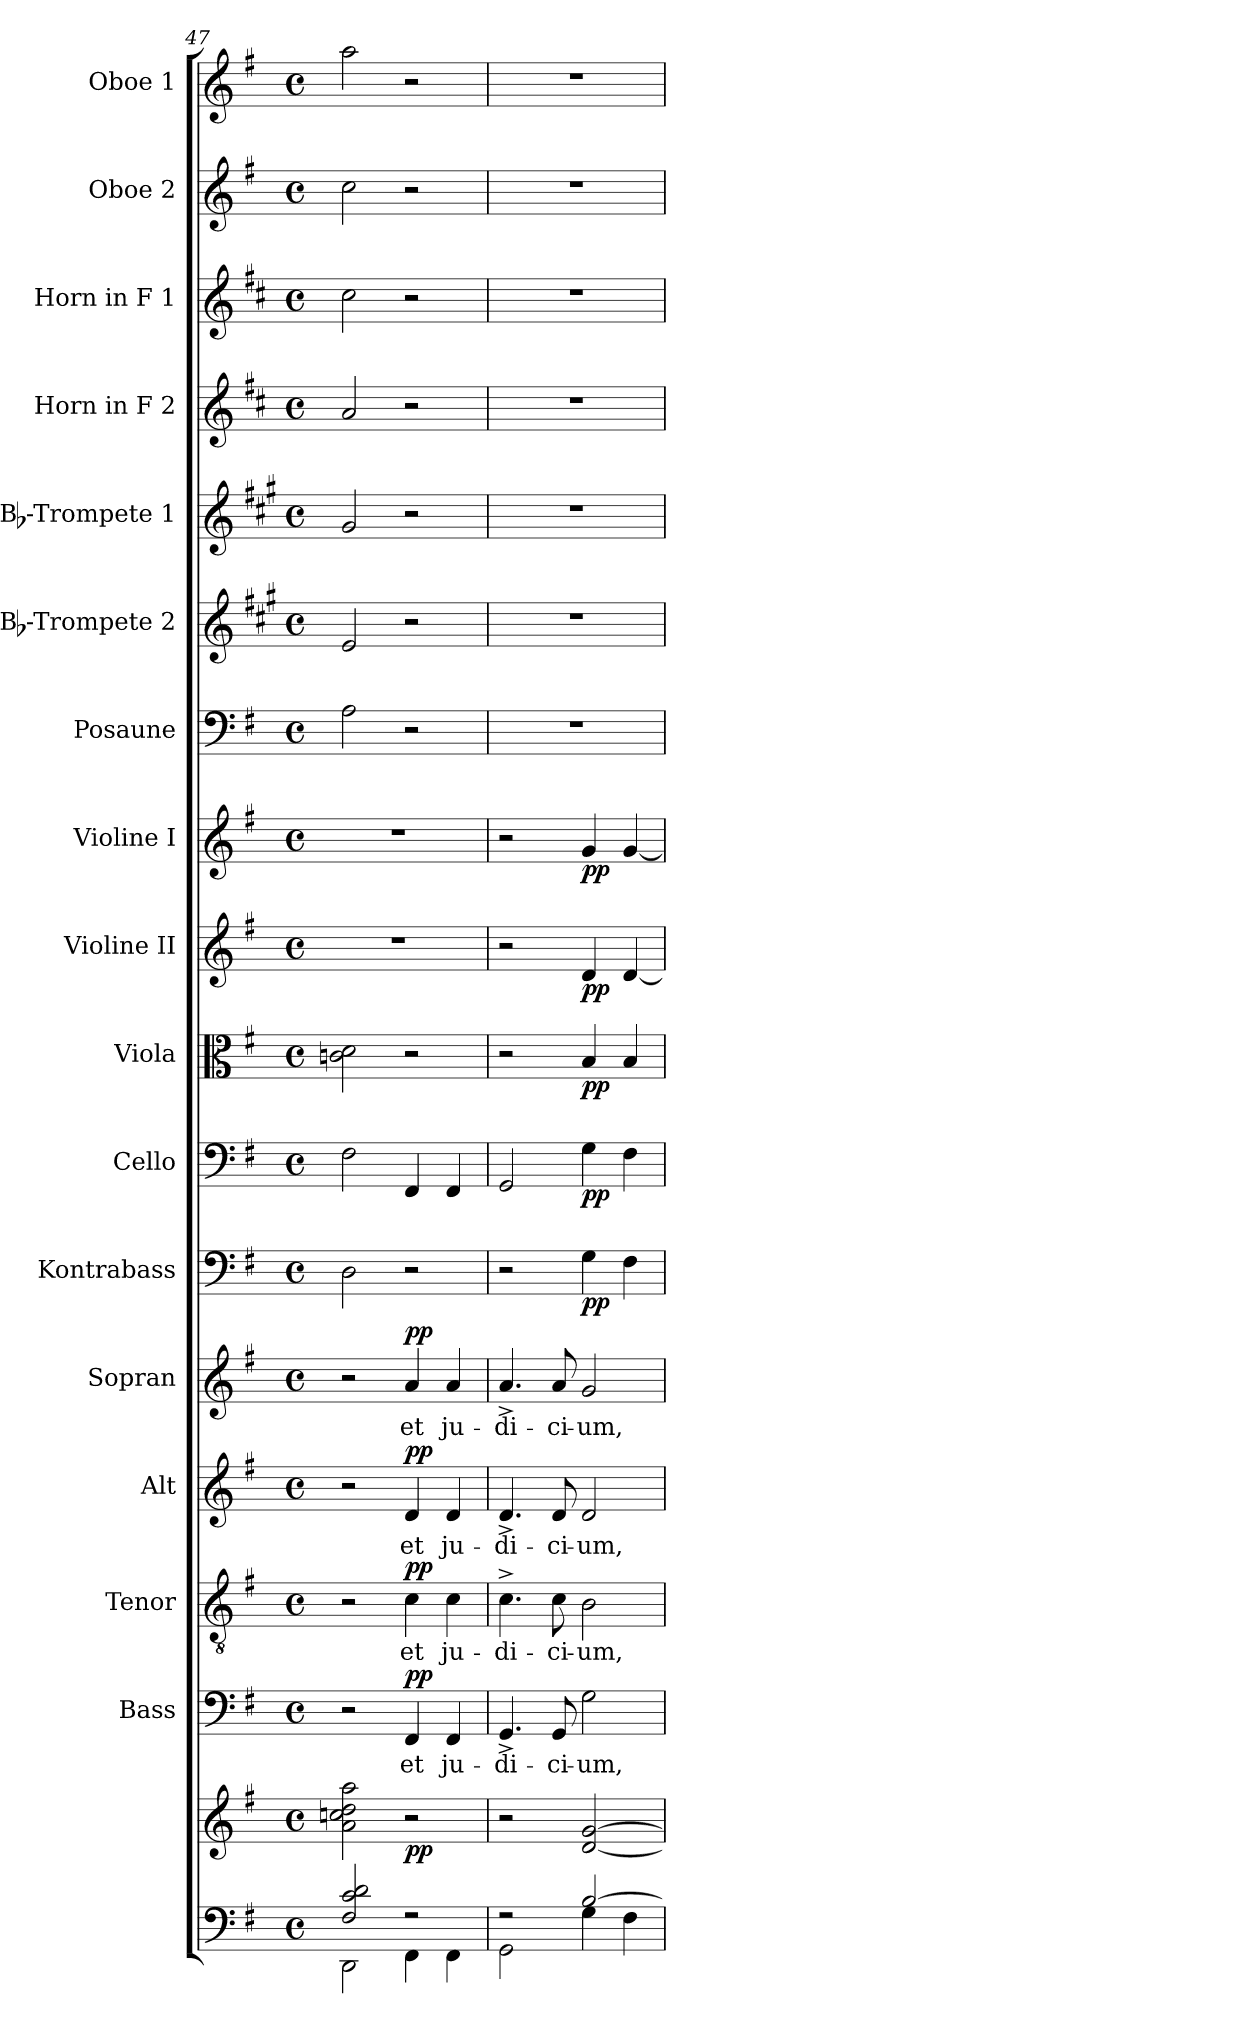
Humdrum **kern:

**kern	**kern	**dynam	**kern	**text	**dynam	**kern	**text	**dynam	**kern	**text	**dynam	**kern	**text	**dynam	**kern	**dynam	**kern	**dynam	**kern	**dynam	**kern	**dynam	**kern	**dynam	**kern	**kern	**kern	**kern	**kern	**kern	**kern
*part17	*part17	*part17	*part16	*part16	*part16	*part15	*part15	*part15	*part14	*part14	*part14	*part13	*part13	*part13	*part12	*part12	*part11	*part11	*part10	*part10	*part9	*part9	*part8	*part8	*part7	*part6	*part5	*part4	*part3	*part2	*part1
*staff18	*staff17	*staff17/18	*staff16	*staff16	*staff16	*staff15	*staff15	*staff15	*staff14	*staff14	*staff14	*staff13	*staff13	*staff13	*staff12	*staff12	*staff11	*staff11	*staff10	*staff10	*staff9	*staff9	*staff8	*staff8	*staff7	*staff6	*staff5	*staff4	*staff3	*staff2	*staff1
*	*	*	*I"Bass	*	*	*I"Tenor	*	*	*I"Alt	*	*	*I"Sopran	*	*	*I"Kontrabass	*	*I"Cello	*	*I"Viola	*	*I"Violine II	*	*I"Violine I	*	*I"Posaune	*I"Bb-Trompete 2	*I"Bb-Trompete 1	*I"Horn in F 2	*I"Horn in F 1	*I"Oboe 2	*I"Oboe 1
*	*	*	*I'B.	*	*	*I'T.	*	*	*I'A.	*	*	*I'S.	*	*	*I'Kb.	*	*	*	*I'Vla.	*	*I'Vl. II	*	*I'Vl. I	*	*I'Pos.	*I'Bb Trp. 2	*I'Bb Trp. 1	*	*	*I'Ob. 2	*I'Ob. 1
*clefF4	*clefG2	*	*clefF4	*	*	*clefGv2	*	*	*clefG2	*	*	*clefG2	*	*	*clefF4	*	*clefF4	*	*clefC3	*	*clefG2	*	*clefG2	*	*clefF4	*clefG2	*clefG2	*clefG2	*clefG2	*clefG2	*clefG2
*	*	*	*	*	*	*	*	*	*	*	*	*	*	*	*ITrd7c12	*	*	*	*	*	*	*	*	*	*	*ITrd1c2	*ITrd1c2	*ITrd4c7	*ITrd4c7	*	*
*k[f#]	*k[f#]	*	*k[f#]	*	*	*k[f#]	*	*	*k[f#]	*	*	*k[f#]	*	*	*k[f#]	*	*k[f#]	*	*k[f#]	*	*k[f#]	*	*k[f#]	*	*k[f#]	*k[f#]	*k[f#]	*k[f#]	*k[f#]	*k[f#]	*k[f#]
*G:	*G:	*	*G:	*	*	*G:	*	*	*G:	*	*	*G:	*	*	*G:	*	*G:	*	*G:	*	*G:	*	*G:	*	*G:	*G:	*G:	*G:	*G:	*G:	*G:
*M4/4	*M4/4	*	*M4/4	*	*	*M4/4	*	*	*M4/4	*	*	*M4/4	*	*	*M4/4	*	*M4/4	*	*M4/4	*	*M4/4	*	*M4/4	*	*M4/4	*M4/4	*M4/4	*M4/4	*M4/4	*M4/4	*M4/4
*met(c)	*met(c)	*	*met(c)	*	*	*met(c)	*	*	*met(c)	*	*	*met(c)	*	*	*met(c)	*	*met(c)	*	*met(c)	*	*met(c)	*	*met(c)	*	*met(c)	*met(c)	*met(c)	*met(c)	*met(c)	*met(c)	*met(c)
=47	=47	=47	=47	=47	=47	=47	=47	=47	=47	=47	=47	=47	=47	=47	=47	=47	=47	=47	=47	=47	=47	=47	=47	=47	=47	=47	=47	=47	=47	=47	=47
*^	*	*	*	*	*	*	*	*	*	*	*	*	*	*	*	*	*	*	*	*	*	*	*	*	*	*	*	*	*	*	*
2F#/ 2c/ 2d/	2DD\	2a\ 2ccn\ 2dd\ 2aa\	.	2r	.	.	2r	.	.	2r	.	.	2r	.	.	2DD\	.	2F#\	.	2cn\ 2d\	.	1r	.	1r	.	2A\	2d/	2f#/	2d/	2f#\	2cc\	2aa\
!	!	!	!LO:DY:b	!	!LO:LY:b	!LO:DY:a	!	!LO:LY:b	!LO:DY:a	!	!LO:LY:b	!LO:DY:a	!	!LO:LY:b	!LO:DY:a	!	!	!	!	!	!	!	!	!	!	!	!	!	!	!	!	!
2rF	4FF#\	2r	pp	4FF#/	et	pp	4c\	et	pp	4d/	et	pp	4a/	et	pp	2r	.	4FF#/	.	2r	.	.	.	.	.	2r	2r	2r	2r	2r	2r	2r
!	!	!	!	!	!LO:LY:b	!	!	!LO:LY:b	!	!	!LO:LY:b	!	!	!LO:LY:b	!	!	!	!	!	!	!	!	!	!	!	!	!	!	!	!	!	!
.	4FF#\	.	.	4FF#/	ju-	.	4c\	ju-	.	4d/	ju-	.	4a/	ju-	.	.	.	4FF#/	.	.	.	.	.	.	.	.	.	.	.	.	.	.
=48	=48	=48	=48	=48	=48	=48	=48	=48	=48	=48	=48	=48	=48	=48	=48	=48	=48	=48	=48	=48	=48	=48	=48	=48	=48	=48	=48	=48	=48	=48	=48	=48
!	!	!	!	!	!LO:LY:b	!	!	!LO:LY:b	!	!	!LO:LY:b	!	!	!LO:LY:b	!	!	!	!	!	!	!	!	!	!	!	!	!	!	!	!	!	!
2rF	2GG\	2r	.	4.GG^>/	-di-	.	4.c^>\	-di-	.	4.d^>/	-di-	.	4.a^>/	-di-	.	2r	.	2GG/	.	2r	.	2r	.	2r	.	1r	1r	1r	1r	1r	1r	1r
!	!	!	!	!	!LO:LY:b	!	!	!LO:LY:b	!	!	!LO:LY:b	!	!	!LO:LY:b	!	!	!	!	!	!	!	!	!	!	!	!	!	!	!	!	!	!
.	.	.	.	8GG/	-ci-	.	8c\	-ci-	.	8d/	-ci-	.	8a/	-ci-	.	.	.	.	.	.	.	.	.	.	.	.	.	.	.	.	.	.
!	!	!	!	!	!LO:LY:b	!	!	!LO:LY:b	!	!	!LO:LY:b	!	!	!LO:LY:b	!	!	!LO:DY:b	!	!LO:DY:b	!	!LO:DY:b	!	!LO:DY:b	!	!LO:DY:b	!	!	!	!	!	!	!
[>2B/	4G\	[2d/ [2g/	.	2G\	-um,	.	2B\	-um,	.	2d/	-um,	.	2g/	-um,	.	4GG\	pp	4G\	pp	4B/	pp	4d/	pp	4g/	pp	.	.	.	.	.	.	.
.	4F#\	.	.	.	.	.	.	.	.	.	.	.	.	.	.	4FF#\	.	4F#\	.	4B/	.	[4d/	.	[4g/	.	.	.	.	.	.	.	.
*v	*v	*	*	*	*	*	*	*	*	*	*	*	*	*	*	*	*	*	*	*	*	*	*	*	*	*	*	*	*	*	*	*
=	=	=	=	=	=	=	=	=	=	=	=	=	=	=	=	=	=	=	=	=	=	=	=	=	=	=	=	=	=	=	=
*-	*-	*-	*-	*-	*-	*-	*-	*-	*-	*-	*-	*-	*-	*-	*-	*-	*-	*-	*-	*-	*-	*-	*-	*-	*-	*-	*-	*-	*-	*-	*-
